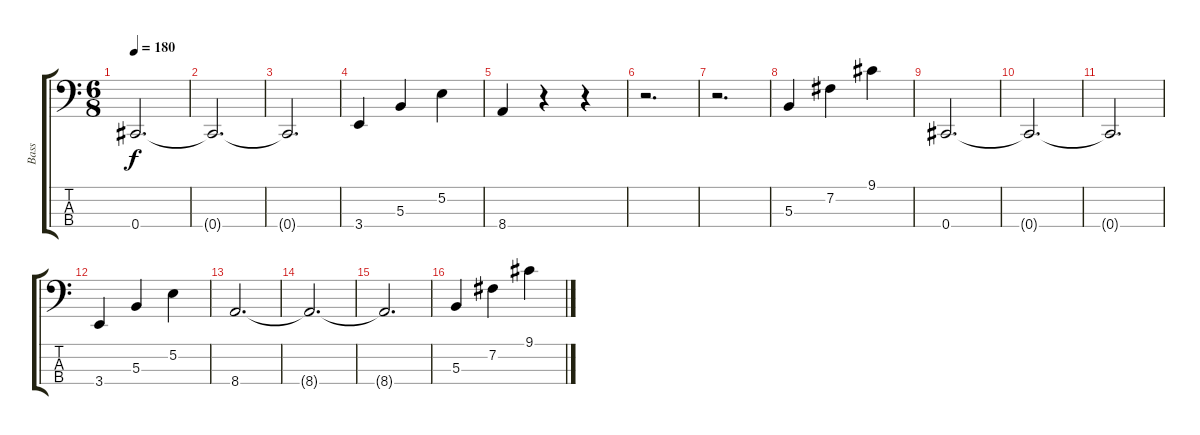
\track ("Bass" "Bass") {instrument electricbassfinger}
\staff {score tabs}
\tuning (E2 B1 Gb1 Db1) {hide}
\ts (6 8)
\tempo 180
\clef f4
\ks c
0.4.2{d dy f} |
0.4{t}.2{d} |
0.4{t}.2{d} |
3.4.4 5.3.4 5.2.4 |
8.4.4 r.4 r.4 |
r.2{d} |
r.2{d} |
5.3.4 7.2.4 9.1.4 |
0.4.2{d} |
0.4{t}.2{d} |
0.4{t}.2{d} |
3.4.4 5.3.4 5.2.4 |
8.4.2{d} |
8.4{t}.2{d} |
8.4{t}.2{d} |
5.3.4 7.2.4 9.1.4
